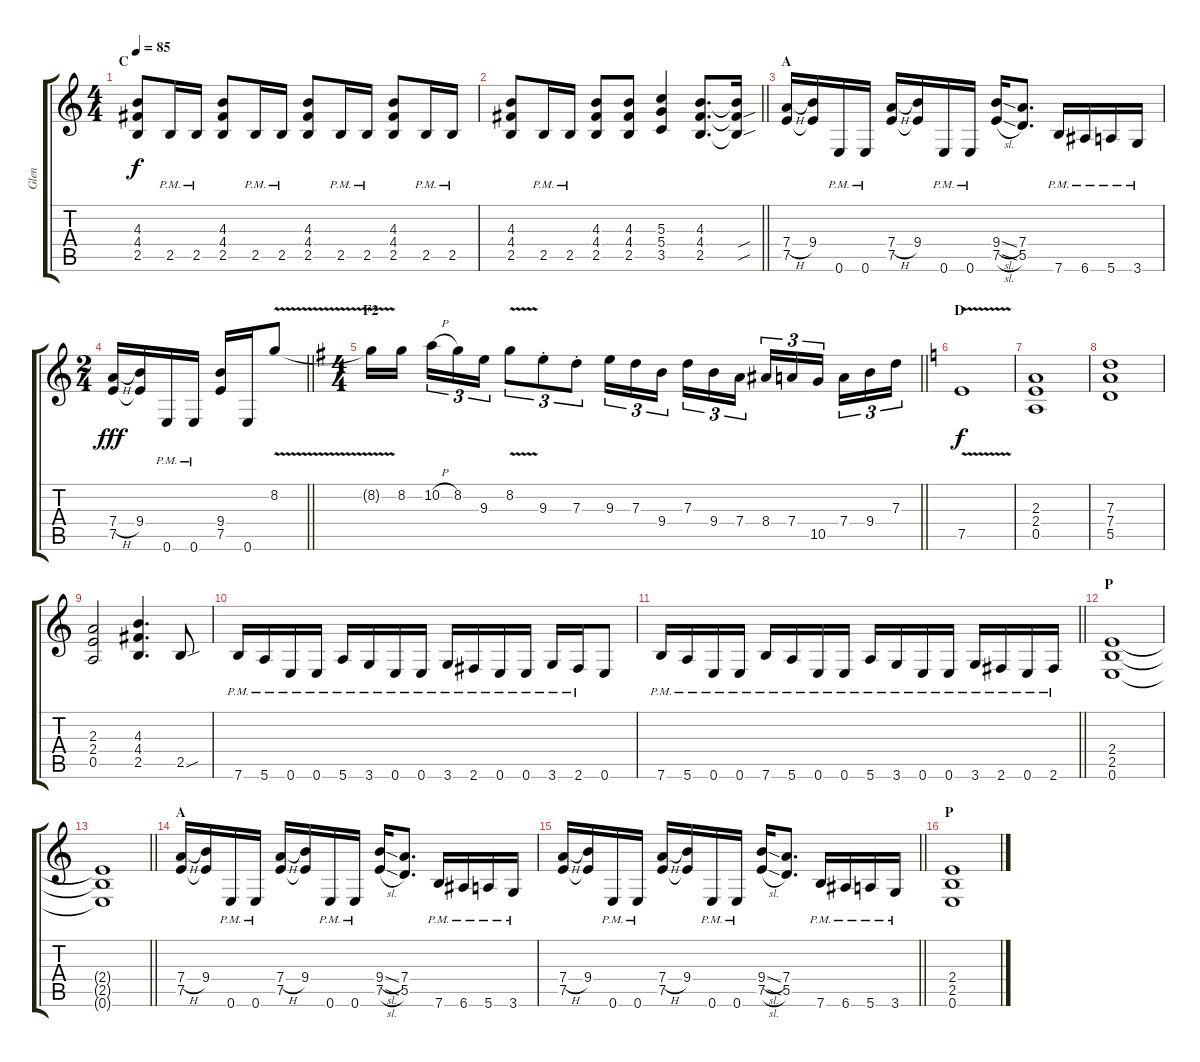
\track ("Glen" "Glen") {instrument distortionguitar}
\staff {score tabs}
\tuning (E4 B3 G3 D3 A2 E2) {hide}
\ts (4 4)
\section ("" "C")
\tempo 85
\clef g2
\ks c
(4.3 4.4 2.5).8{dy f} 2.5{pm}.16 2.5{pm}.16 (4.3 4.4 2.5).8 2.5{pm}.16 2.5{pm}.16 (4.3 4.4 2.5).8 2.5{pm}.16 2.5{pm}.16 (4.3 4.4 2.5).8 2.5{pm}.16 2.5{pm}.16 |
\barLineRight lightlight
(4.3 4.4 2.5).8 2.5{pm}.16 2.5{pm}.16 (4.3 4.4 2.5).8 (4.3 4.4 2.5).8 (5.3 5.4 3.5).4 (4.3 4.4 2.5).8{d} (4.3{t} 4.4{sou t} 2.5{sou t}).16 |
\section ("" "A")
(7.4{h} 7.5).16 (9.4 7.5{t}).16 0.6{pm}.16 0.6{pm}.16 (7.4{h} 7.5).16 (9.4 7.5{t}).16 0.6{pm}.16 0.6{pm}.16 (9.4{sl} 7.5{sl}).16 (7.4 5.5).8{d} 7.6{pm}.16 6.6{pm}.16 5.6{pm}.16 3.6{pm}.16 |
\ts (2 4)
\barLineRight lightlight
(7.4{h} 7.5).16{dy fff} (9.4 7.5{t}).16 0.6{pm}.16 0.6{pm}.16 (9.4 7.5).16 0.6.16 8.2{v}.8 |
\ts (4 4)
\section ("" "F2")
\barLineRight lightlight
\ks g
8.2{v t}.16 8.2.16{beam splitsecondary} 10.2{h}.16{tu (3 2)} 8.2.16{tu (3 2)} 9.3.16{tu (3 2)} 8.2{v}.8{tu (3 2)} 9.3{st}.8{tu (3 2)} 7.3{st}.8{tu (3 2)} 9.3.16{tu (3 2)} 7.3.16{tu (3 2)} 9.4.16{tu (3 2) beam splitsecondary} 7.3.16{tu (3 2)} 9.4.16{tu (3 2)} 7.4.16{tu (3 2)} 8.4.16{tu (3 2)} 7.4.16{tu (3 2)} 10.5.16{tu (3 2) beam splitsecondary} 7.4.16{tu (3 2)} 9.4.16{tu (3 2)} 7.3.16{tu (3 2)} |
\section ("" "D")
\ks c
7.5{v}.1{dy f} |
(2.3 2.4 0.5).1 |
(7.3 7.4 5.5).1 |
(2.3 2.4 0.5).2 (4.3 4.4 2.5).4{d} 2.5{sou}.8 |
7.6{pm}.16 5.6{pm}.16 0.6{pm}.16 0.6{pm}.16 5.6{pm}.16 3.6{pm}.16 0.6{pm}.16 0.6{pm}.16 3.6{pm}.16 2.6{pm}.16 0.6{pm}.16 0.6{pm}.16 3.6{pm}.16 2.6{pm}.16 0.6.8 |
\barLineRight lightlight
7.6{pm}.16 5.6{pm}.16 0.6{pm}.16 0.6{pm}.16 7.6{pm}.16 5.6{pm}.16 0.6{pm}.16 0.6{pm}.16 5.6{pm}.16 3.6{pm}.16 0.6{pm}.16 0.6{pm}.16 3.6{pm}.16 2.6{pm}.16 0.6{pm}.16 2.6{pm}.16 |
\section ("" "P")
(2.4 2.5 0.6).1 |
\barLineRight lightlight
(2.4{t} 2.5{t} 0.6{t}).1 |
\section ("" "A")
(7.4{h} 7.5).16 (9.4 7.5{t}).16 0.6{pm}.16 0.6{pm}.16 (7.4{h} 7.5).16 (9.4 7.5{t}).16 0.6{pm}.16 0.6{pm}.16 (9.4{sl} 7.5{sl}).16 (7.4 5.5).8{d} 7.6{pm}.16 6.6{pm}.16 5.6{pm}.16 3.6{pm}.16 |
\barLineRight lightlight
(7.4{h} 7.5).16 (9.4 7.5{t}).16 0.6{pm}.16 0.6{pm}.16 (7.4{h} 7.5).16 (9.4 7.5{t}).16 0.6{pm}.16 0.6{pm}.16 (9.4{sl} 7.5{sl}).16 (7.4 5.5).8{d} 7.6{pm}.16 6.6{pm}.16 5.6{pm}.16 3.6{pm}.16 |
\section ("" "P")
(2.4 2.5 0.6).1
